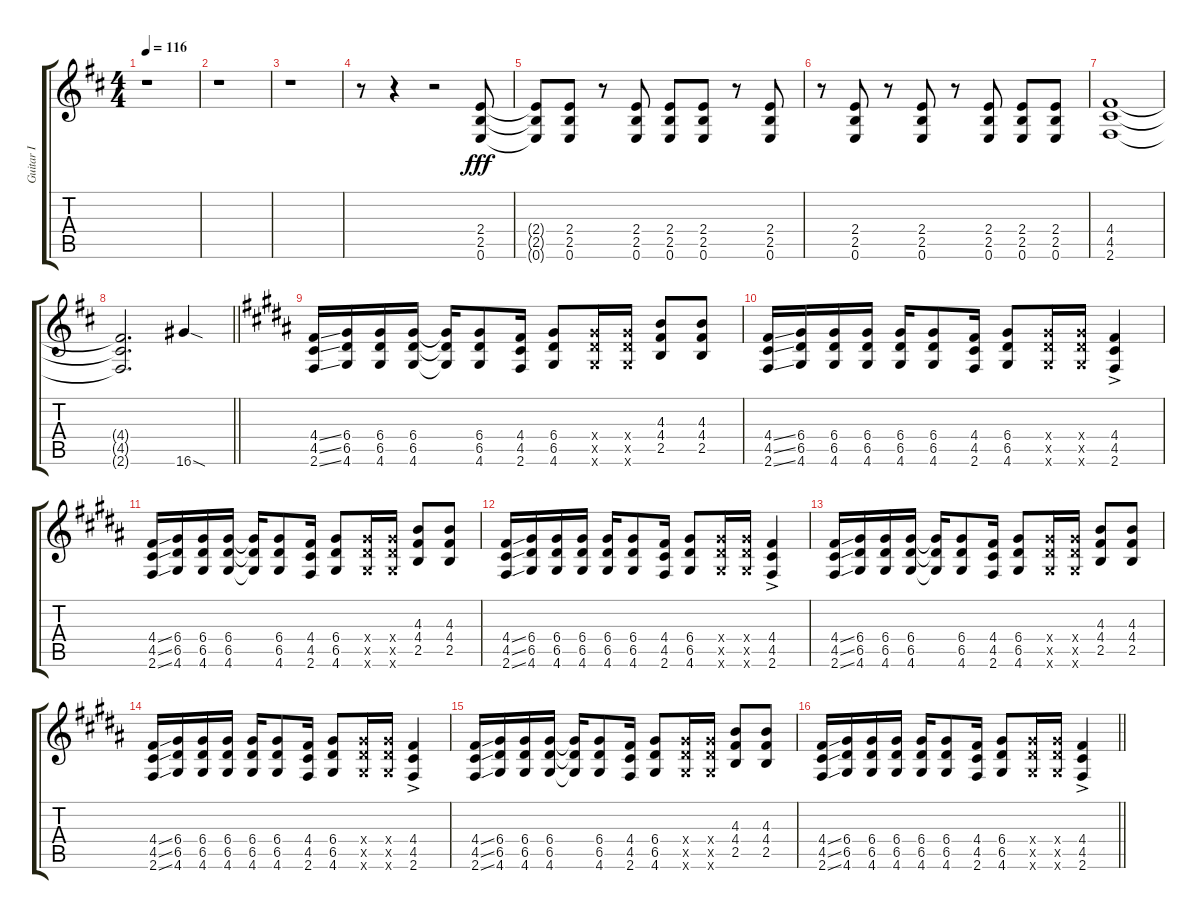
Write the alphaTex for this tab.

\track ("Guitar I" "Guitar I") {instrument distortionguitar}
\staff {score tabs}
\tuning (E4 B3 G3 D3 A2 E2) {hide}
\ts (4 4)
\tempo 116
\clef g2
\ks d
r.1{dy fff} |
r.1 |
r.1 |
r.8 r.4 r.2 (2.4 2.5 0.6).8 |
(2.4{t} 2.5{t} 0.6{t}).8 (2.4 2.5 0.6).8 r.8 (2.4 2.5 0.6).8 (2.4 2.5 0.6).8 (2.4 2.5 0.6).8 r.8 (2.4 2.5 0.6).8 |
r.8 (2.4 2.5 0.6).8 r.8 (2.4 2.5 0.6).8 r.8 (2.4 2.5 0.6).8 (2.4 2.5 0.6).8 (2.4 2.5 0.6).8 |
(4.4 4.5 2.6).1 |
\barLineRight lightlight
(4.4{t} 4.5{t} 2.6{t}).2{d} 16.6{sod}.4 |
\ks b
(4.4{ss} 4.5{ss} 2.6{ss}).16 (6.4 6.5 4.6).16 (6.4 6.5 4.6).16 (6.4 6.5 4.6).16 (6.4{t} 6.5{t} 4.6{t}).16 (6.4 6.5 4.6).8 (4.4 4.5 2.6).16 (6.4 6.5 4.6).8 (6.4{x} 6.5{x} 4.6{x}).16 (6.4{x} 6.5{x} 4.6{x}).16 (4.3 4.4 2.5).8 (4.3 4.4 2.5).8 |
\ks g#minor
(4.4{ss} 4.5{ss} 2.6{ss}).16 (6.4 6.5 4.6).16 (6.4 6.5 4.6).16 (6.4 6.5 4.6).16 (6.4 6.5 4.6).16 (6.4 6.5 4.6).8 (4.4 4.5 2.6).16 (6.4 6.5 4.6).8 (6.4{x} 6.5{x} 4.6{x}).16 (6.4{x} 6.5{x} 4.6{x}).16 (4.4{ac} 4.5{ac} 2.6{ac}).4 |
\ks b
(4.4{ss} 4.5{ss} 2.6{ss}).16 (6.4 6.5 4.6).16 (6.4 6.5 4.6).16 (6.4 6.5 4.6).16 (6.4{t} 6.5{t} 4.6{t}).16 (6.4 6.5 4.6).8 (4.4 4.5 2.6).16 (6.4 6.5 4.6).8 (6.4{x} 6.5{x} 4.6{x}).16 (6.4{x} 6.5{x} 4.6{x}).16 (4.3 4.4 2.5).8 (4.3 4.4 2.5).8 |
\ks g#minor
(4.4{ss} 4.5{ss} 2.6{ss}).16 (6.4 6.5 4.6).16 (6.4 6.5 4.6).16 (6.4 6.5 4.6).16 (6.4 6.5 4.6).16 (6.4 6.5 4.6).8 (4.4 4.5 2.6).16 (6.4 6.5 4.6).8 (6.4{x} 6.5{x} 4.6{x}).16 (6.4{x} 6.5{x} 4.6{x}).16 (4.4{ac} 4.5{ac} 2.6{ac}).4 |
\ks b
(4.4{ss} 4.5{ss} 2.6{ss}).16 (6.4 6.5 4.6).16 (6.4 6.5 4.6).16 (6.4 6.5 4.6).16 (6.4{t} 6.5{t} 4.6{t}).16 (6.4 6.5 4.6).8 (4.4 4.5 2.6).16 (6.4 6.5 4.6).8 (6.4{x} 6.5{x} 4.6{x}).16 (6.4{x} 6.5{x} 4.6{x}).16 (4.3 4.4 2.5).8 (4.3 4.4 2.5).8 |
\ks g#minor
(4.4{ss} 4.5{ss} 2.6{ss}).16 (6.4 6.5 4.6).16 (6.4 6.5 4.6).16 (6.4 6.5 4.6).16 (6.4 6.5 4.6).16 (6.4 6.5 4.6).8 (4.4 4.5 2.6).16 (6.4 6.5 4.6).8 (6.4{x} 6.5{x} 4.6{x}).16 (6.4{x} 6.5{x} 4.6{x}).16 (4.4{ac} 4.5{ac} 2.6{ac}).4 |
\ks b
(4.4{ss} 4.5{ss} 2.6{ss}).16 (6.4 6.5 4.6).16 (6.4 6.5 4.6).16 (6.4 6.5 4.6).16 (6.4{t} 6.5{t} 4.6{t}).16 (6.4 6.5 4.6).8 (4.4 4.5 2.6).16 (6.4 6.5 4.6).8 (6.4{x} 6.5{x} 4.6{x}).16 (6.4{x} 6.5{x} 4.6{x}).16 (4.3 4.4 2.5).8 (4.3 4.4 2.5).8 |
\barLineRight lightlight
\ks g#minor
(4.4{ss} 4.5{ss} 2.6{ss}).16 (6.4 6.5 4.6).16 (6.4 6.5 4.6).16 (6.4 6.5 4.6).16 (6.4 6.5 4.6).16 (6.4 6.5 4.6).8 (4.4 4.5 2.6).16 (6.4 6.5 4.6).8 (6.4{x} 6.5{x} 4.6{x}).16 (6.4{x} 6.5{x} 4.6{x}).16 (4.4{ac} 4.5{ac} 2.6{ac}).4
